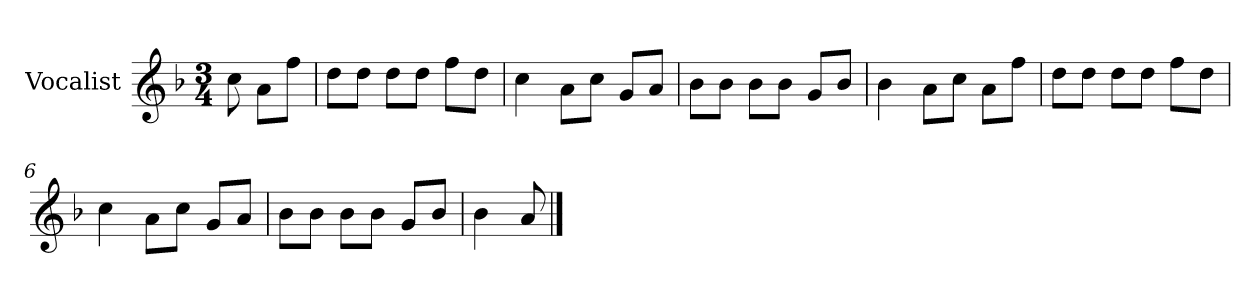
**kern
*part1
*staff1
*I"Vocalist
*k[b-]
*F:
*M3/4
=
8cc
8aL
8ffJ
=1
8ddL
8ddJ
8ddL
8ddJ
8ffL
8ddJ
=2
4cc
8aL
8ccJ
8gL
8aJ
=3
8b-L
8b-J
8b-L
8b-J
8gL
8b-J
=4
4b-
8aL
8ccJ
8aL
8ffJ
=5
8ddL
8ddJ
8ddL
8ddJ
8ffL
8ddJ
=6
4cc
8aL
8ccJ
8gL
8aJ
=7
8b-L
8b-J
8b-L
8b-J
8gL
8b-J
=8
4b-
8a
==
*-
